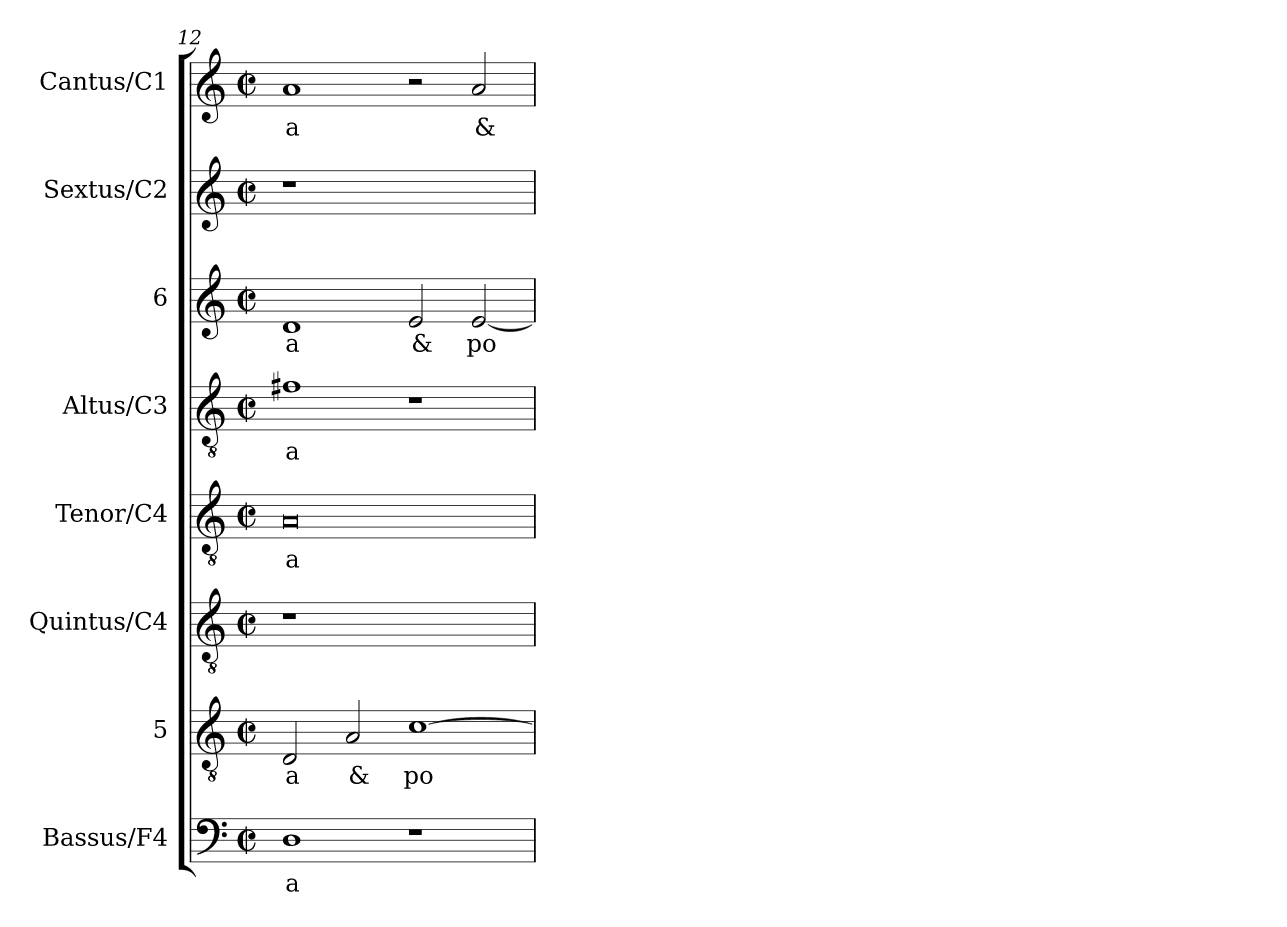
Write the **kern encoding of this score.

**kern	**text	**kern	**text	**kern	**kern	**text	**kern	**text	**kern	**text	**kern	**kern	**text
*part8	*part8	*part7	*part7	*part6	*part5	*part5	*part4	*part4	*part3	*part3	*part2	*part1	*part1
*staff8	*staff8	*staff7	*staff7	*staff6	*staff5	*staff5	*staff4	*staff4	*staff3	*staff3	*staff2	*staff1	*staff1
*I"Bassus/F4	*	*I"5	*	*I"Quintus/C4	*I"Tenor/C4	*	*I"Altus/C3	*	*I"6	*	*I"Sextus/C2	*I"Cantus/C1	*
*I'B	*	*	*	*	*I'T	*	*I'A	*	*	*	*	*I'C	*
*clefF4	*	*clefGv2	*	*clefGv2	*clefGv2	*	*clefGv2	*	*clefG2	*	*clefG2	*clefG2	*
*k[]	*	*k[]	*	*k[]	*k[]	*	*k[]	*	*k[]	*	*k[]	*k[]	*
*C:	*	*C:	*	*C:	*C:	*	*C:	*	*C:	*	*C:	*C:	*
*M2/2	*	*M2/2	*	*M2/2	*M2/2	*	*M2/2	*	*M2/2	*	*M2/2	*M2/2	*
*met(c|)	*	*met(c|)	*	*met(c|)	*met(c|)	*	*met(c|)	*	*met(c|)	*	*met(c|)	*met(c|)	*
=12	=12	=12	=12	=12	=12	=12	=12	=12	=12	=12	=12	=12	=12
!	!LO:LY:b:cj	!	!LO:LY:b:rj	!	!	!LO:LY:b:cj	!	!LO:LY:b:cj	!	!LO:LY:b:cj	!	!	!LO:LY:b:cj
1D	-a	2D/	-a	1r	0A	-a	1f#X	-a	1d	-a	1r	1a	-a
!	!	!	!LO:LY:b:rj	!	!	!	!	!	!	!	!	!	!
.	.	2A/	&	.	.	.	.	.	.	.	.	.	.
!	!	!	!LO:LY:b:rj	!	!	!	!	!	!	!LO:LY:b:cj	!	!	!
1r	.	[>1c	po-	1ryy	.	.	1r	.	2e/	&	1ryy	2r	.
!	!	!	!	!	!	!	!	!	!	!LO:LY:b:cj	!	!	!LO:LY:b:cj
.	.	.	.	.	.	.	.	.	[<2e/	po-	.	2a/	&
=	=	=	=	=	=	=	=	=	=	=	=	=	=
*-	*-	*-	*-	*-	*-	*-	*-	*-	*-	*-	*-	*-	*-
